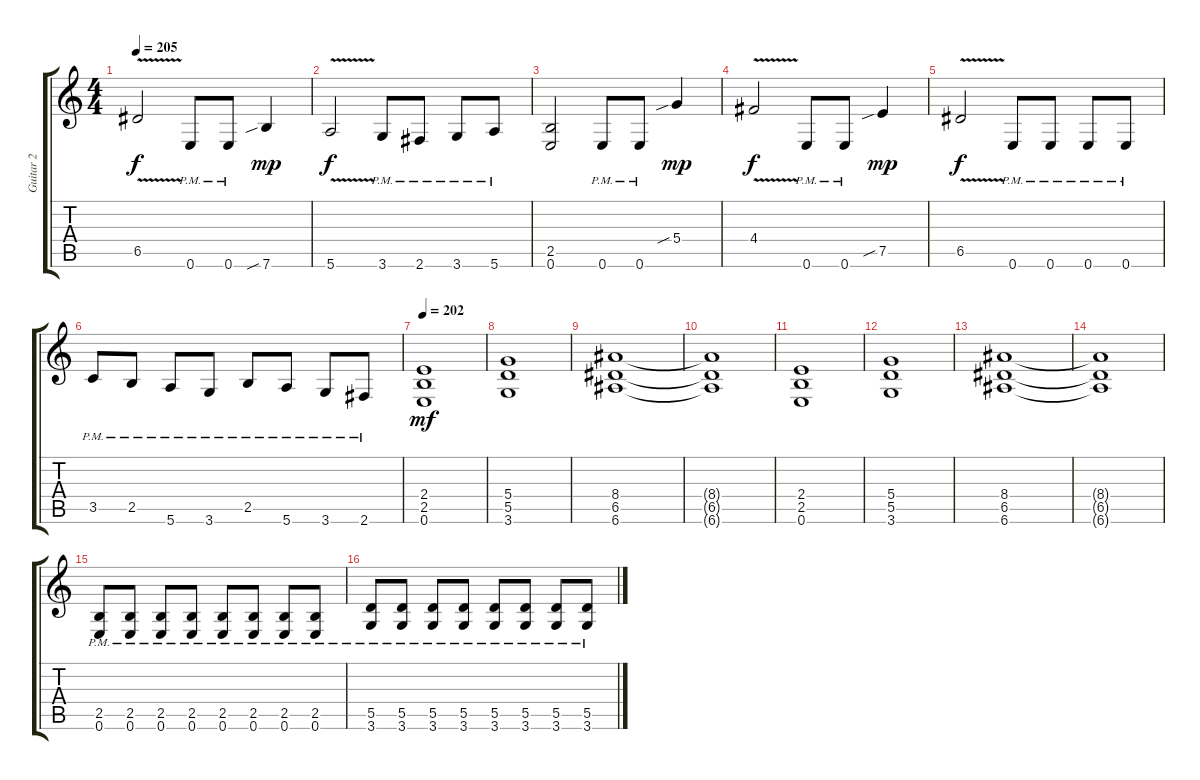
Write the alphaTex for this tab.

\track ("Guitar 2" "Guitar 2") {instrument distortionguitar bank 108}
\staff {score tabs}
\tuning (E4 B3 G3 D3 A2 E2) {hide}
\ts (4 4)
\tempo 205
\clef g2
\ks c
6.5{v}.2{dy f} 0.6{pm}.8 0.6{pm}.8 7.6{sib}.4{dy mp} |
5.6{v}.2{dy f} 3.6{pm}.8 2.6{pm}.8 3.6{pm}.8 5.6{pm}.8 |
(2.5 0.6).2 0.6{pm}.8 0.6{pm}.8 5.4{sib}.4{dy mp} |
4.4{v}.2{dy f} 0.6{pm}.8 0.6{pm}.8 7.5{sib}.4{dy mp} |
6.5{v}.2{dy f} 0.6{pm}.8 0.6{pm}.8 0.6{pm}.8 0.6{pm}.8 |
3.5{pm}.8 2.5{pm}.8 5.6{pm}.8 3.6{pm}.8 2.5{pm}.8 5.6{pm}.8 3.6{pm}.8 2.6{pm}.8 |
\tempo 202
(2.4 2.5 0.6).1{dy mf} |
(5.4 5.5 3.6).1 |
(8.4 6.5 6.6).1 |
(8.4{t} 6.5{t} 6.6{t}).1 |
(2.4 2.5 0.6).1 |
(5.4 5.5 3.6).1 |
(8.4 6.5 6.6).1 |
(8.4{t} 6.5{t} 6.6{t}).1 |
(2.5{pm} 0.6{pm}).8 (2.5{pm} 0.6{pm}).8 (2.5{pm} 0.6{pm}).8 (2.5{pm} 0.6{pm}).8 (2.5{pm} 0.6{pm}).8 (2.5{pm} 0.6{pm}).8 (2.5{pm} 0.6{pm}).8 (2.5{pm} 0.6{pm}).8 |
(5.5{pm} 3.6{pm}).8 (5.5{pm} 3.6{pm}).8 (5.5{pm} 3.6{pm}).8 (5.5{pm} 3.6{pm}).8 (5.5{pm} 3.6{pm}).8 (5.5{pm} 3.6{pm}).8 (5.5{pm} 3.6{pm}).8 (5.5{pm} 3.6{pm}).8
